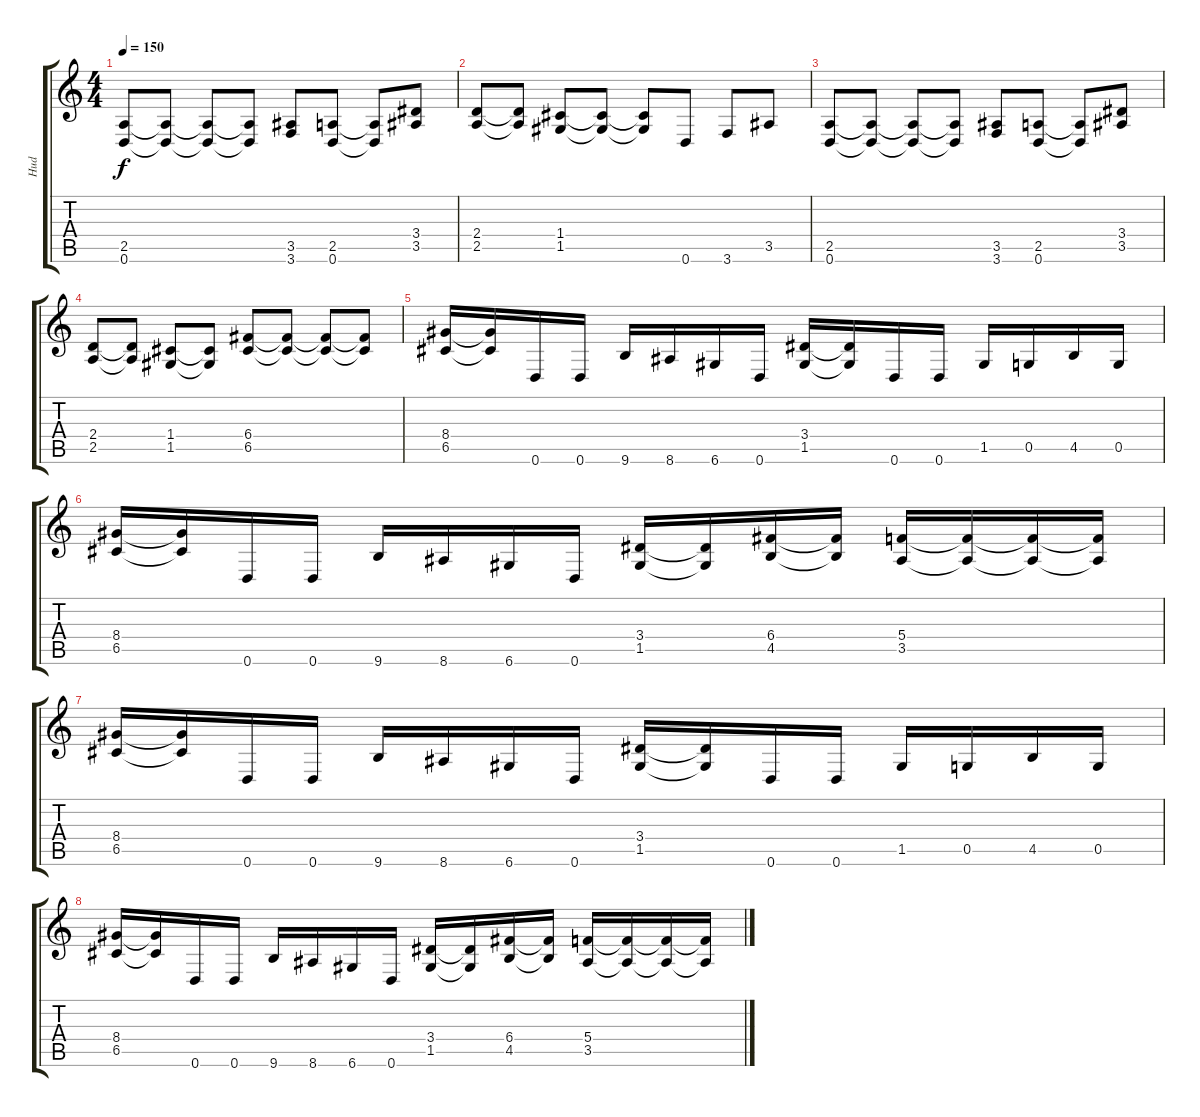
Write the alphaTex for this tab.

\track ("Hud" "Hud") {instrument overdrivenguitar}
\staff {score tabs}
\tuning (D4 A3 F3 C3 G2 D2) {hide}
\ts (4 4)
\tempo 150
\clef g2
\ks c
(2.5 0.6).8{dy f} (2.5{t} 0.6{t}).8 (2.5{t} 0.6{t}).8 (2.5{t} 0.6{t}).8 (3.5 3.6).8 (2.5 0.6).8 (2.5{t} 0.6{t}).8 (3.4 3.5).8 |
(2.4 2.5).8 (2.4{t} 2.5{t}).8 (1.4 1.5).8 (1.4{t} 1.5{t}).8 (1.4{t} 1.5{t}).8 0.6.8 3.6.8 3.5.8 |
(2.5 0.6).8 (2.5{t} 0.6{t}).8 (2.5{t} 0.6{t}).8 (2.5{t} 0.6{t}).8 (3.5 3.6).8 (2.5 0.6).8 (2.5{t} 0.6{t}).8 (3.4 3.5).8 |
(2.4 2.5).8 (2.4{t} 2.5{t}).8 (1.4 1.5).8 (1.4{t} 1.5{t}).8 (6.4 6.5).8 (6.4{t} 6.5{t}).8 (6.4{t} 6.5{t}).8 (6.4{t} 6.5{t}).8 |
(8.4 6.5).16 (8.4{t} 6.5{t}).16 0.6.16 0.6.16 9.6.16 8.6.16 6.6.16 0.6.16 (3.4 1.5).16 (3.4{t} 1.5{t}).16 0.6.16 0.6.16 1.5.16 0.5.16 4.5.16 0.5.16 |
(8.4 6.5).16 (8.4{t} 6.5{t}).16 0.6.16 0.6.16 9.6.16 8.6.16 6.6.16 0.6.16 (3.4 1.5).16 (3.4{t} 1.5{t}).16 (6.4 4.5).16 (6.4{t} 4.5{t}).16 (5.4 3.5).16 (5.4{t} 3.5{t}).16 (5.4{t} 3.5{t}).16 (5.4{t} 3.5{t}).16 |
(8.4 6.5).16 (8.4{t} 6.5{t}).16 0.6.16 0.6.16 9.6.16 8.6.16 6.6.16 0.6.16 (3.4 1.5).16 (3.4{t} 1.5{t}).16 0.6.16 0.6.16 1.5.16 0.5.16 4.5.16 0.5.16 |
(8.4 6.5).16 (8.4{t} 6.5{t}).16 0.6.16 0.6.16 9.6.16 8.6.16 6.6.16 0.6.16 (3.4 1.5).16 (3.4{t} 1.5{t}).16 (6.4 4.5).16 (6.4{t} 4.5{t}).16 (5.4 3.5).16 (5.4{t} 3.5{t}).16 (5.4{t} 3.5{t}).16 (5.4{t} 3.5{t}).16
